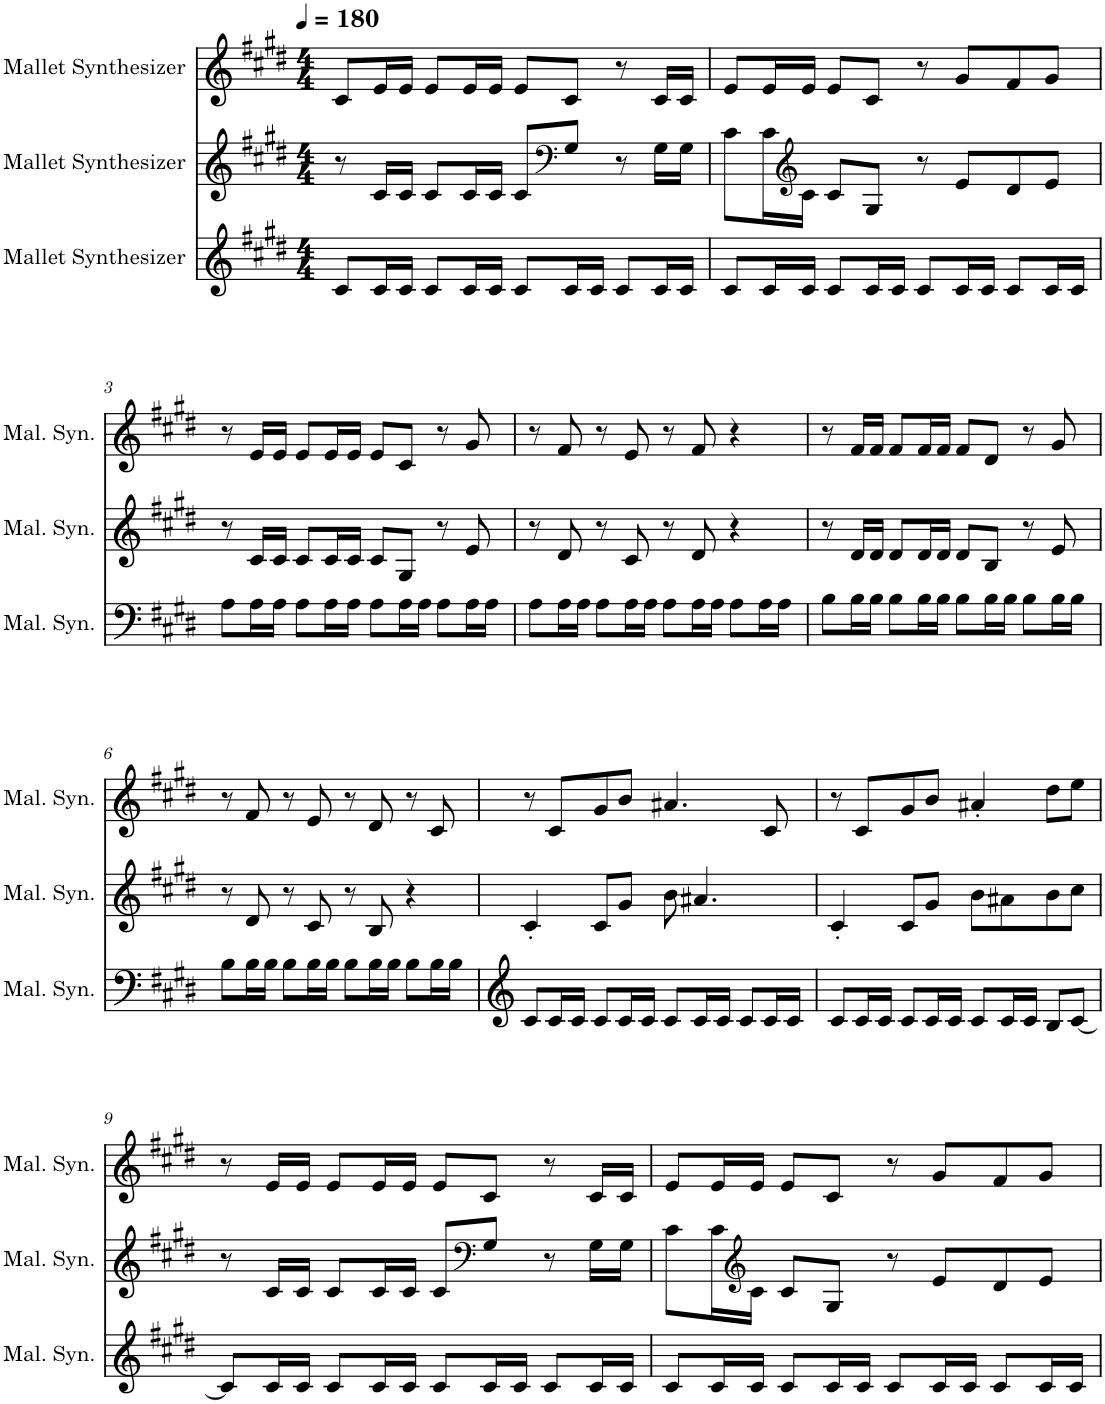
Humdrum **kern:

**kern	**kern	**kern
*part3	*part2	*part1
*staff3	*staff2	*staff1
*I"Mallet Synthesizer	*I"Mallet Synthesizer	*I"Mallet Synthesizer
*I'Mal. Syn.	*I'Mal. Syn.	*I'Mal. Syn.
*clefG2	*clefG2	*clefG2
*k[f#c#g#d#]	*k[f#c#g#d#]	*k[f#c#g#d#]
*M4/4	*M4/4	*M4/4
*MM180	*MM180	*MM180
=1	=1	=1
8c#/L	8r	8c#/L
16c#/L	16c#/LL	16e/L
16c#/JJ	16c#/JJ	16e/JJ
8c#/L	8c#/L	8e/L
16c#/L	16c#/L	16e/L
16c#/JJ	16c#/JJ	16e/JJ
8c#/L	8c#/L	8e/L
*	*clefF4	*
16c#/L	8G#/J	8c#/J
16c#/JJ	.	.
8c#/L	8r	8r
16c#/L	16G#\LL	16c#/LL
16c#/JJ	16G#\JJ	16c#/JJ
=2	=2	=2
8c#/L	8c#\L	8e/L
16c#/L	16c#\L	16e/L
*	*clefG2	*
16c#/JJ	16c#\JJ	16e/JJ
8c#/L	8c#/L	8e/L
16c#/L	8G#/J	8c#/J
16c#/JJ	.	.
8c#/L	8r	8r
16c#/L	8e/L	8g#/L
16c#/JJ	.	.
8c#/L	8d#/	8f#/
16c#/L	8e/J	8g#/J
16c#/JJ	.	.
!!LO:LB:g=z
=3	=3	=3
8A\L	8r	8r
16A\L	16c#/LL	16e/LL
16A\JJ	16c#/JJ	16e/JJ
8A\L	8c#/L	8e/L
16A\L	16c#/L	16e/L
16A\JJ	16c#/JJ	16e/JJ
8A\L	8c#/L	8e/L
16A\L	8G#/J	8c#/J
16A\JJ	.	.
8A\L	8r	8r
16A\L	8e/	8g#/
16A\JJ	.	.
=4	=4	=4
8A\L	8r	8r
16A\L	8d#/	8f#/
16A\JJ	.	.
8A\L	8r	8r
16A\L	8c#/	8e/
16A\JJ	.	.
8A\L	8r	8r
16A\L	8d#/	8f#/
16A\JJ	.	.
8A\L	4r	4r
16A\L	.	.
16A\JJ	.	.
=5	=5	=5
8B\L	8r	8r
16B\L	16d#/LL	16f#/LL
16B\JJ	16d#/JJ	16f#/JJ
8B\L	8d#/L	8f#/L
16B\L	16d#/L	16f#/L
16B\JJ	16d#/JJ	16f#/JJ
8B\L	8d#/L	8f#/L
16B\L	8B/J	8d#/J
16B\JJ	.	.
8B\L	8r	8r
16B\L	8e/	8g#/
16B\JJ	.	.
!!LO:LB:g=z
=6	=6	=6
8B\L	8r	8r
16B\L	8d#/	8f#/
16B\JJ	.	.
8B\L	8r	8r
16B\L	8c#/	8e/
16B\JJ	.	.
8B\L	8r	8r
16B\L	8B/	8d#/
16B\JJ	.	.
8B\L	4r	8r
16B\L	.	8c#/
16B\JJ	.	.
=7	=7	=7
8c#/L	4c#'/	8r
16c#/L	.	8c#/L
16c#/JJ	.	.
8c#/L	8c#/L	8g#/
16c#/L	8g#/J	8b/J
16c#/JJ	.	.
8c#/L	8b\	4.a#X/
16c#/L	4.a#X/	.
16c#/JJ	.	.
8c#/L	.	.
16c#/L	.	8c#/
16c#/JJ	.	.
=8	=8	=8
8c#/L	4c#'/	8r
16c#/L	.	8c#/L
16c#/JJ	.	.
8c#/L	8c#/L	8g#/
16c#/L	8g#/J	8b/J
16c#/JJ	.	.
8c#/L	8b\L	4a#X'/
16c#/L	8a#X\	.
16c#/JJ	.	.
8B/L	8b\	8dd#\L
[8c#/J	8cc#\J	8ee\J
!!LO:LB:g=z
=9	=9	=9
8c#/L]	8r	8r
16c#/L	16c#/LL	16e/LL
16c#/JJ	16c#/JJ	16e/JJ
8c#/L	8c#/L	8e/L
16c#/L	16c#/L	16e/L
16c#/JJ	16c#/JJ	16e/JJ
8c#/L	8c#/L	8e/L
*	*clefF4	*
16c#/L	8G#/J	8c#/J
16c#/JJ	.	.
8c#/L	8r	8r
16c#/L	16G#\LL	16c#/LL
16c#/JJ	16G#\JJ	16c#/JJ
=10	=10	=10
8c#/L	8c#\L	8e/L
16c#/L	16c#\L	16e/L
*	*clefG2	*
16c#/JJ	16c#\JJ	16e/JJ
8c#/L	8c#/L	8e/L
16c#/L	8G#/J	8c#/J
16c#/JJ	.	.
8c#/L	8r	8r
16c#/L	8e/L	8g#/L
16c#/JJ	.	.
8c#/L	8d#/	8f#/
16c#/L	8e/J	8g#/J
16c#/JJ	.	.
=	=	=
*-	*-	*-
